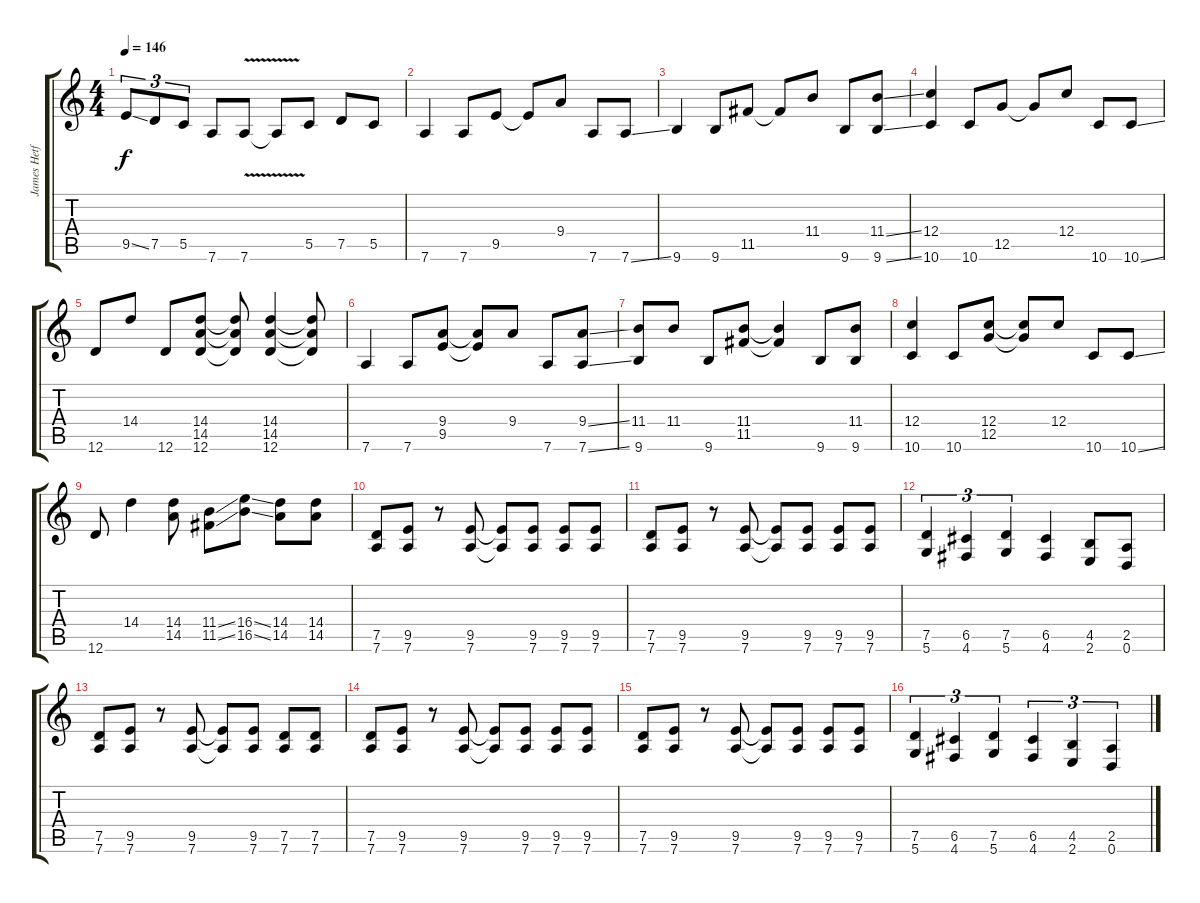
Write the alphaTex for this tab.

\track ("James Hetfield" "James Hetf") {instrument distortionguitar}
\staff {score tabs}
\tuning (D4 A3 F3 C3 G2 D2) {hide}
\ts (4 4)
\tempo 146
\clef g2
\ks c
9.5{ss}.8{tu (3 2) dy f} 7.5.8{tu (3 2)} 5.5.8{tu (3 2)} 7.6.8 7.6{v}.8 7.6{t}.8 5.5.8 7.5.8 5.5.8 |
7.6.4 7.6.8 9.5.8 9.5{t}.8 9.4.8 7.6.8 7.6{ss}.8 |
9.6.4 9.6.8 11.5.8 11.5{t}.8 11.4.8 9.6.8 (11.4{ss} 9.6{ss}).8 |
(12.4 10.6).4 10.6.8 12.5.8 12.5{t}.8 12.4.8 10.6.8 10.6{ss}.8 |
12.6.8 14.4.8 12.6.8 (14.4 14.5 12.6).8 (14.4{t} 14.5{t} 12.6{t}).8 (14.4 14.5 12.6).4 (14.4{t} 14.5{t} 12.6{t}).8 |
7.6.4 7.6.8 (9.4 9.5).8 (9.4{t} 9.5{t}).8 9.4.8 7.6.8 (9.4{ss} 7.6{ss}).8 |
(11.4 9.6).8 11.4.8 9.6.8 (11.4 11.5).8 (11.4{t} 11.5{t}).4 9.6.8 (11.4 9.6).8 |
(12.4 10.6).4 10.6.8 (12.4 12.5).8 (12.4{t} 12.5{t}).8 12.4.8 10.6.8 10.6{ss}.8 |
12.6.8 14.4.4 (14.4 14.5).8 (11.4{ss} 11.5{ss}).8 (16.4{ss} 16.5{ss}).8 (14.4 14.5).8 (14.4 14.5).8 |
(7.5 7.6).8 (9.5 7.6).8 r.8 (9.5 7.6).8 (9.5{t} 7.6{t}).8 (9.5 7.6).8 (9.5 7.6).8 (9.5 7.6).8 |
(7.5 7.6).8 (9.5 7.6).8 r.8 (9.5 7.6).8 (9.5{t} 7.6{t}).8 (9.5 7.6).8 (9.5 7.6).8 (9.5 7.6).8 |
(7.5 5.6).4{tu (3 2)} (6.5 4.6).4{tu (3 2)} (7.5 5.6).4{tu (3 2)} (6.5 4.6).4 (4.5 2.6).8 (2.5 0.6).8 |
(7.5 7.6).8 (9.5 7.6).8 r.8 (9.5 7.6).8 (9.5{t} 7.6{t}).8 (9.5 7.6).8 (7.5 7.6).8 (7.5 7.6).8 |
(7.5 7.6).8 (9.5 7.6).8 r.8 (9.5 7.6).8 (9.5{t} 7.6{t}).8 (9.5 7.6).8 (9.5 7.6).8 (9.5 7.6).8 |
(7.5 7.6).8 (9.5 7.6).8 r.8 (9.5 7.6).8 (9.5{t} 7.6{t}).8 (9.5 7.6).8 (9.5 7.6).8 (9.5 7.6).8 |
(7.5 5.6).4{tu (3 2)} (6.5 4.6).4{tu (3 2)} (7.5 5.6).4{tu (3 2)} (6.5 4.6).4{tu (3 2)} (4.5 2.6).4{tu (3 2)} (2.5 0.6).4{tu (3 2)}
